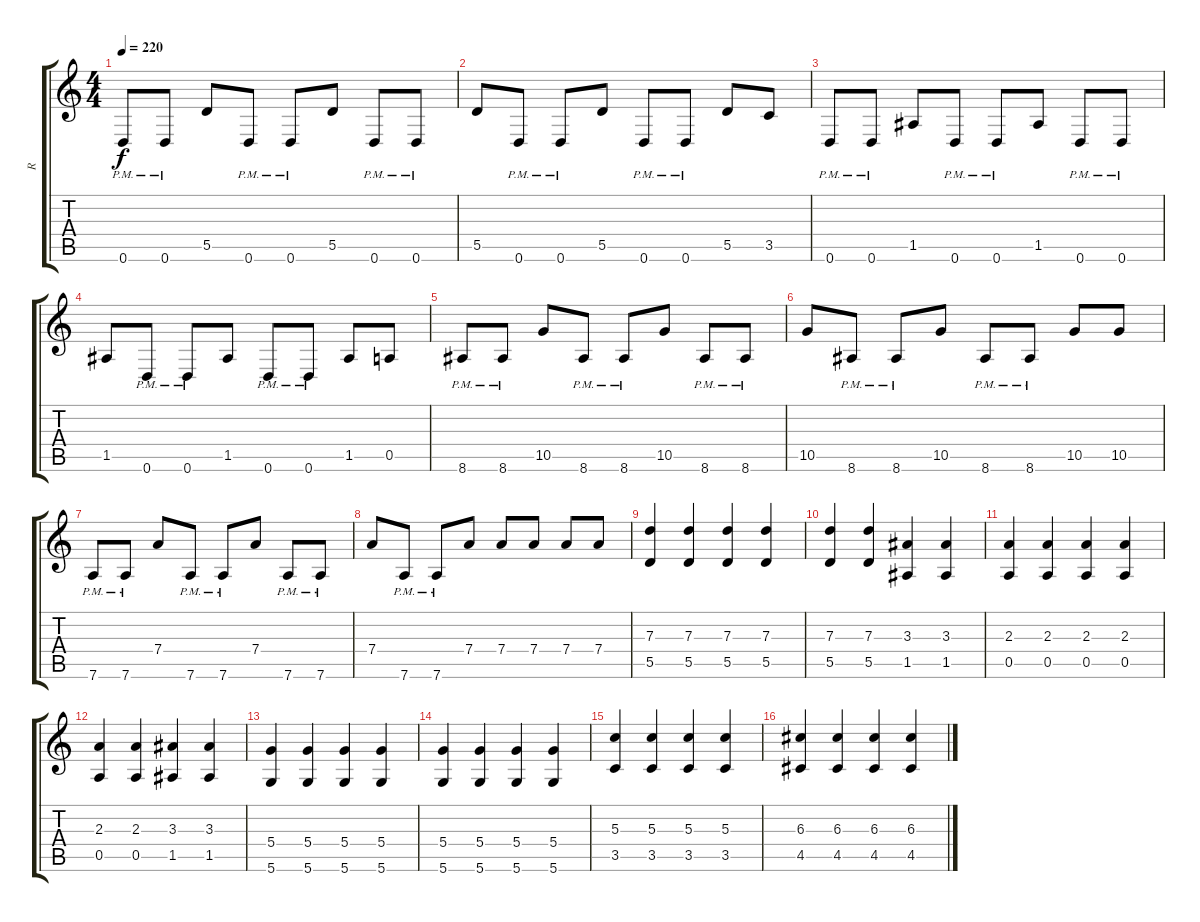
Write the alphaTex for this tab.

\track ("R" "R") {instrument overdrivenguitar}
\staff {score tabs}
\tuning (E4 B3 G3 D3 A2 D2) {hide}
\ts (4 4)
\tempo 220
\clef g2
\ks c
0.6{pm}.8{dy f} 0.6{pm}.8 5.5.8 0.6{pm}.8 0.6{pm}.8 5.5.8 0.6{pm}.8 0.6{pm}.8 |
5.5.8 0.6{pm}.8 0.6{pm}.8 5.5.8 0.6{pm}.8 0.6{pm}.8 5.5.8 3.5.8 |
0.6{pm}.8 0.6{pm}.8 1.5.8 0.6{pm}.8 0.6{pm}.8 1.5.8 0.6{pm}.8 0.6{pm}.8 |
1.5.8 0.6{pm}.8 0.6{pm}.8 1.5.8 0.6{pm}.8 0.6{pm}.8 1.5.8 0.5.8 |
8.6{pm}.8 8.6{pm}.8 10.5.8 8.6{pm}.8 8.6{pm}.8 10.5.8 8.6{pm}.8 8.6{pm}.8 |
10.5.8 8.6{pm}.8 8.6{pm}.8 10.5.8 8.6{pm}.8 8.6{pm}.8 10.5.8 10.5.8 |
7.6{pm}.8 7.6{pm}.8 7.4.8 7.6{pm}.8 7.6{pm}.8 7.4.8 7.6{pm}.8 7.6{pm}.8 |
7.4.8 7.6{pm}.8 7.6{pm}.8 7.4.8 7.4.8 7.4.8 7.4.8 7.4.8 |
(7.3 5.5).4 (7.3 5.5).4 (7.3 5.5).4 (7.3 5.5).4 |
(7.3 5.5).4 (7.3 5.5).4 (3.3 1.5).4 (3.3 1.5).4 |
(2.3 0.5).4 (2.3 0.5).4 (2.3 0.5).4 (2.3 0.5).4 |
(2.3 0.5).4 (2.3 0.5).4 (3.3 1.5).4 (3.3 1.5).4 |
(5.4 5.6).4 (5.4 5.6).4 (5.4 5.6).4 (5.4 5.6).4 |
(5.4 5.6).4 (5.4 5.6).4 (5.4 5.6).4 (5.4 5.6).4 |
(5.3 3.5).4 (5.3 3.5).4 (5.3 3.5).4 (5.3 3.5).4 |
(6.3 4.5).4 (6.3 4.5).4 (6.3 4.5).4 (6.3 4.5).4
